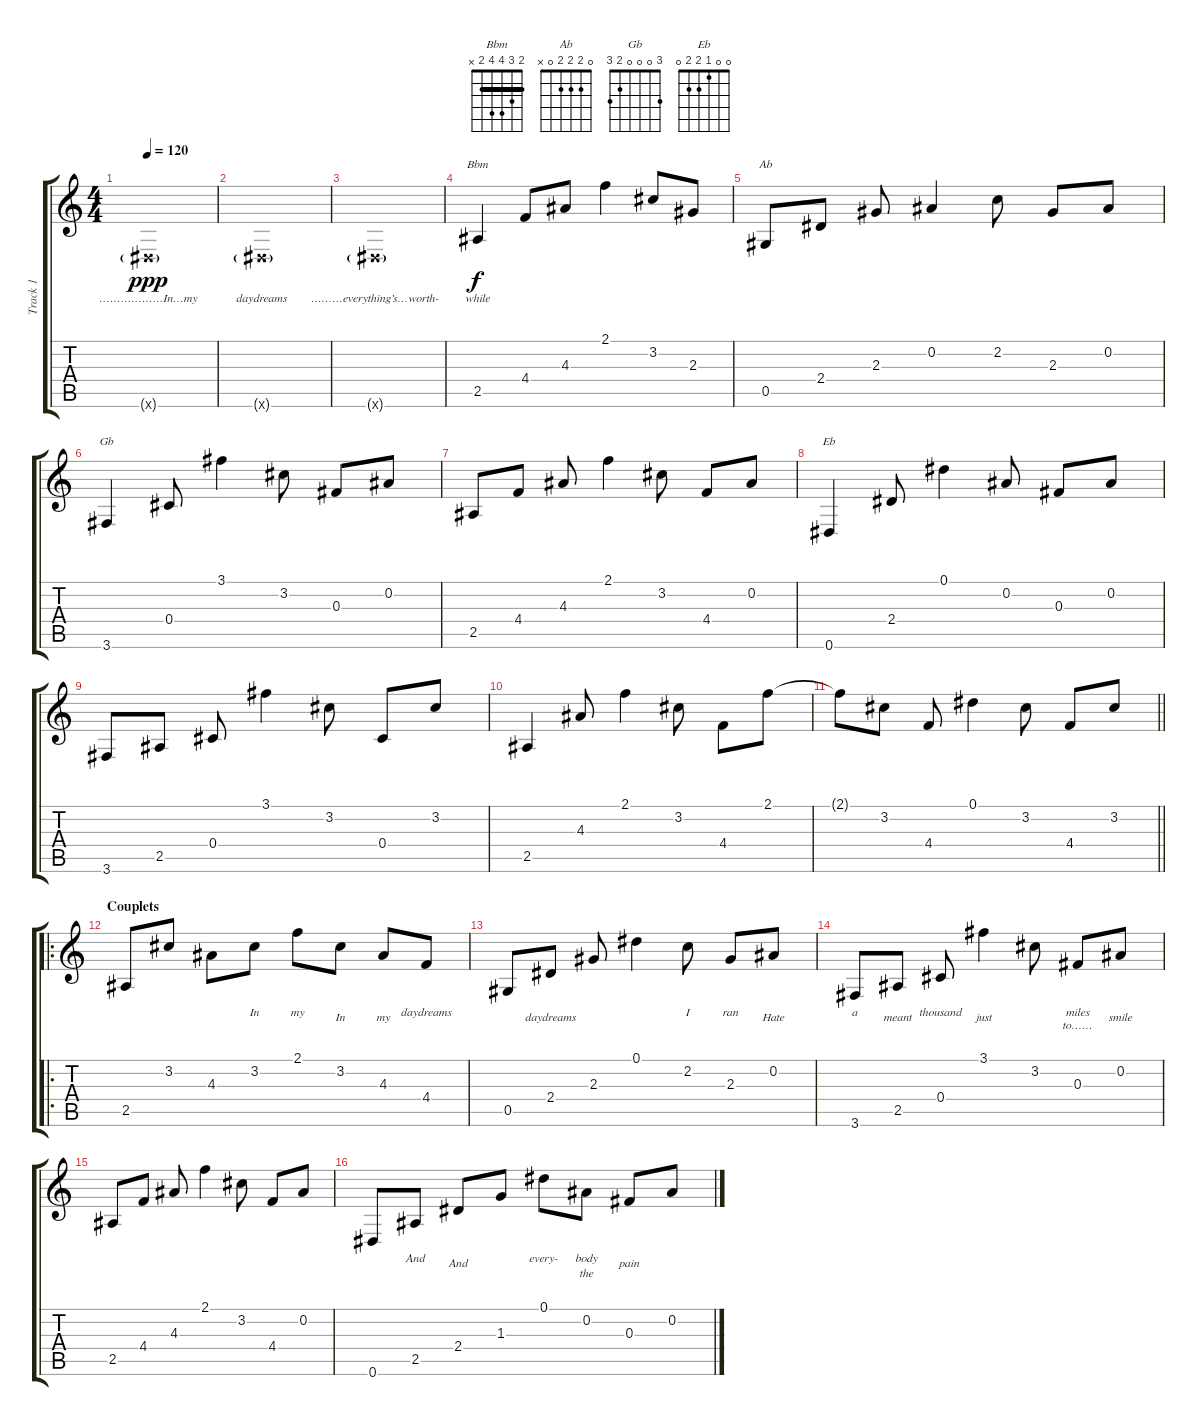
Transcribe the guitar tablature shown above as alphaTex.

\track ("Track 1" "Track 1") {instrument acousticguitarsteel}
\staff {score tabs}
\tuning (Eb4 Bb3 Gb3 Db3 Ab2 Eb2) {hide}
\chord ("Bbm" 2 3 4 4 2 x) {barre 2}
\chord ("Ab" 0 2 2 2 0 x)
\chord ("Gb" 3 0 0 0 2 3)
\chord ("Eb" 0 0 1 2 2 0)
\ts (4 4)
\tempo 120
\clef g2
\ks c
0.6{g x}.1{lyrics (0 "………………In…my") lyrics (1 "") lyrics (2 "") lyrics (3 "") lyrics (4 "") dy ppp instrument acousticguitarsteel} |
0.6{g x}.1{lyrics (0 "daydreams") lyrics (1 "") lyrics (2 "") lyrics (3 "") lyrics (4 "")} |
0.6{g x}.1{lyrics (0 "………everything’s…worth-") lyrics (1 "") lyrics (2 "") lyrics (3 "") lyrics (4 "")} |
2.5.4{ch "Bbm" lyrics (0 "while") lyrics (1 "") lyrics (2 "") lyrics (3 "") lyrics (4 "") dy f} 4.4.8{lyrics (0 "") lyrics (1 "") lyrics (2 "") lyrics (3 "") lyrics (4 "")} 4.3.8{lyrics (0 "") lyrics (1 "") lyrics (2 "") lyrics (3 "") lyrics (4 "")} 2.1.4{lyrics (0 "") lyrics (1 "") lyrics (2 "") lyrics (3 "") lyrics (4 "")} 3.2.8{lyrics (0 "") lyrics (1 "") lyrics (2 "") lyrics (3 "") lyrics (4 "")} 2.3.8{lyrics (0 "") lyrics (1 "") lyrics (2 "") lyrics (3 "") lyrics (4 "")} |
0.5.8{ch "Ab" lyrics (0 "") lyrics (1 "") lyrics (2 "") lyrics (3 "") lyrics (4 "")} 2.4.8{lyrics (0 "") lyrics (1 "") lyrics (2 "") lyrics (3 "") lyrics (4 "")} 2.3.8{lyrics (0 "") lyrics (1 "") lyrics (2 "") lyrics (3 "") lyrics (4 "")} 0.2.4{lyrics (0 "") lyrics (1 "") lyrics (2 "") lyrics (3 "") lyrics (4 "")} 2.2.8{lyrics (0 "") lyrics (1 "") lyrics (2 "") lyrics (3 "") lyrics (4 "")} 2.3.8{lyrics (0 "") lyrics (1 "") lyrics (2 "") lyrics (3 "") lyrics (4 "")} 0.2.8{lyrics (0 "") lyrics (1 "") lyrics (2 "") lyrics (3 "") lyrics (4 "")} |
3.6.4{ch "Gb" lyrics (0 "") lyrics (1 "") lyrics (2 "") lyrics (3 "") lyrics (4 "")} 0.4.8{lyrics (0 "") lyrics (1 "") lyrics (2 "") lyrics (3 "") lyrics (4 "")} 3.1.4{lyrics (0 "") lyrics (1 "") lyrics (2 "") lyrics (3 "") lyrics (4 "")} 3.2.8{lyrics (0 "") lyrics (1 "") lyrics (2 "") lyrics (3 "") lyrics (4 "")} 0.3.8{lyrics (0 "") lyrics (1 "") lyrics (2 "") lyrics (3 "") lyrics (4 "")} 0.2.8{lyrics (0 "") lyrics (1 "") lyrics (2 "") lyrics (3 "") lyrics (4 "")} |
2.5.8{lyrics (0 "") lyrics (1 "") lyrics (2 "") lyrics (3 "") lyrics (4 "")} 4.4.8{lyrics (0 "") lyrics (1 "") lyrics (2 "") lyrics (3 "") lyrics (4 "")} 4.3.8{lyrics (0 "") lyrics (1 "") lyrics (2 "") lyrics (3 "") lyrics (4 "")} 2.1.4{lyrics (0 "") lyrics (1 "") lyrics (2 "") lyrics (3 "") lyrics (4 "")} 3.2.8{lyrics (0 "") lyrics (1 "") lyrics (2 "") lyrics (3 "") lyrics (4 "")} 4.4.8{lyrics (0 "") lyrics (1 "") lyrics (2 "") lyrics (3 "") lyrics (4 "")} 0.2.8{lyrics (0 "") lyrics (1 "") lyrics (2 "") lyrics (3 "") lyrics (4 "")} |
0.6.4{ch "Eb" lyrics (0 "") lyrics (1 "") lyrics (2 "") lyrics (3 "") lyrics (4 "")} 2.4.8{lyrics (0 "") lyrics (1 "") lyrics (2 "") lyrics (3 "") lyrics (4 "")} 0.1.4{lyrics (0 "") lyrics (1 "") lyrics (2 "") lyrics (3 "") lyrics (4 "")} 0.2.8{lyrics (0 "") lyrics (1 "") lyrics (2 "") lyrics (3 "") lyrics (4 "")} 0.3.8{lyrics (0 "") lyrics (1 "") lyrics (2 "") lyrics (3 "") lyrics (4 "")} 0.2.8{lyrics (0 "") lyrics (1 "") lyrics (2 "") lyrics (3 "") lyrics (4 "")} |
3.6.8{lyrics (0 "") lyrics (1 "") lyrics (2 "") lyrics (3 "") lyrics (4 "")} 2.5.8{lyrics (0 "") lyrics (1 "") lyrics (2 "") lyrics (3 "") lyrics (4 "")} 0.4.8{lyrics (0 "") lyrics (1 "") lyrics (2 "") lyrics (3 "") lyrics (4 "")} 3.1.4{lyrics (0 "") lyrics (1 "") lyrics (2 "") lyrics (3 "") lyrics (4 "")} 3.2.8{lyrics (0 "") lyrics (1 "") lyrics (2 "") lyrics (3 "") lyrics (4 "")} 0.4.8{lyrics (0 "") lyrics (1 "") lyrics (2 "") lyrics (3 "") lyrics (4 "")} 3.2.8{lyrics (0 "") lyrics (1 "") lyrics (2 "") lyrics (3 "") lyrics (4 "")} |
2.5.4{lyrics (0 "") lyrics (1 "") lyrics (2 "") lyrics (3 "") lyrics (4 "")} 4.3.8{lyrics (0 "") lyrics (1 "") lyrics (2 "") lyrics (3 "") lyrics (4 "")} 2.1.4{lyrics (0 "") lyrics (1 "") lyrics (2 "") lyrics (3 "") lyrics (4 "")} 3.2.8{lyrics (0 "") lyrics (1 "") lyrics (2 "") lyrics (3 "") lyrics (4 "")} 4.4.8{lyrics (0 "") lyrics (1 "") lyrics (2 "") lyrics (3 "") lyrics (4 "")} 2.1.8{lyrics (0 "") lyrics (1 "") lyrics (2 "") lyrics (3 "") lyrics (4 "")} |
\barLineRight lightlight
2.1{t}.8{lyrics (0 "") lyrics (1 "") lyrics (2 "") lyrics (3 "") lyrics (4 "")} 3.2.8{lyrics (0 "") lyrics (1 "") lyrics (2 "") lyrics (3 "") lyrics (4 "")} 4.4.8{lyrics (0 "") lyrics (1 "") lyrics (2 "") lyrics (3 "") lyrics (4 "")} 0.1.4{lyrics (0 "") lyrics (1 "") lyrics (2 "") lyrics (3 "") lyrics (4 "")} 3.2.8{lyrics (0 "") lyrics (1 "") lyrics (2 "") lyrics (3 "") lyrics (4 "")} 4.4.8{lyrics (0 "") lyrics (1 "") lyrics (2 "") lyrics (3 "") lyrics (4 "")} 3.2.8{lyrics (0 "") lyrics (1 "") lyrics (2 "") lyrics (3 "") lyrics (4 "")} |
\ro
\section ("" "Couplets")
2.5.8{lyrics (0 "") lyrics (1 "") lyrics (2 "") lyrics (3 "") lyrics (4 "")} 3.2.8{lyrics (0 "") lyrics (1 "") lyrics (2 "") lyrics (3 "") lyrics (4 "")} 4.3.8{lyrics (0 "") lyrics (1 "") lyrics (2 "") lyrics (3 "") lyrics (4 "")} 3.2.8{lyrics (0 "In") lyrics (1 "") lyrics (2 "") lyrics (3 "") lyrics (4 "")} 2.1.8{lyrics (0 "my") lyrics (1 "") lyrics (2 "") lyrics (3 "") lyrics (4 "")} 3.2.8{lyrics (0 "") lyrics (1 "In") lyrics (2 "") lyrics (3 "") lyrics (4 "")} 4.3.8{lyrics (0 "") lyrics (1 "my") lyrics (2 "") lyrics (3 "") lyrics (4 "")} 4.4.8{lyrics (0 "daydreams") lyrics (1 "") lyrics (2 "") lyrics (3 "") lyrics (4 "")} |
0.5.8{lyrics (0 "") lyrics (1 "") lyrics (2 "") lyrics (3 "") lyrics (4 "")} 2.4.8{lyrics (0 "") lyrics (1 "daydreams") lyrics (2 "") lyrics (3 "") lyrics (4 "")} 2.3.8{lyrics (0 "") lyrics (1 "") lyrics (2 "") lyrics (3 "") lyrics (4 "")} 0.1.4{lyrics (0 "") lyrics (1 "") lyrics (2 "") lyrics (3 "") lyrics (4 "")} 2.2.8{lyrics (0 "I") lyrics (1 "") lyrics (2 "") lyrics (3 "") lyrics (4 "")} 2.3.8{lyrics (0 "ran") lyrics (1 "") lyrics (2 "") lyrics (3 "") lyrics (4 "")} 0.2.8{lyrics (0 "") lyrics (1 "Hate") lyrics (2 "") lyrics (3 "") lyrics (4 "")} |
3.6.8{lyrics (0 "a") lyrics (1 "") lyrics (2 "") lyrics (3 "") lyrics (4 "")} 2.5.8{lyrics (0 "") lyrics (1 "meant") lyrics (2 "") lyrics (3 "") lyrics (4 "")} 0.4.8{lyrics (0 "thousand") lyrics (1 "") lyrics (2 "") lyrics (3 "") lyrics (4 "")} 3.1.4{lyrics (0 "") lyrics (1 "just") lyrics (2 "") lyrics (3 "") lyrics (4 "")} 3.2.8{lyrics (0 "") lyrics (1 "") lyrics (2 "") lyrics (3 "") lyrics (4 "")} 0.3.8{lyrics (0 "miles") lyrics (1 "to……") lyrics (2 "") lyrics (3 "") lyrics (4 "")} 0.2.8{lyrics (0 "") lyrics (1 "smile") lyrics (2 "") lyrics (3 "") lyrics (4 "")} |
2.5.8{lyrics (0 "") lyrics (1 "") lyrics (2 "") lyrics (3 "") lyrics (4 "")} 4.4.8{lyrics (0 "") lyrics (1 "") lyrics (2 "") lyrics (3 "") lyrics (4 "")} 4.3.8{lyrics (0 "") lyrics (1 "") lyrics (2 "") lyrics (3 "") lyrics (4 "")} 2.1.4{lyrics (0 "") lyrics (1 "") lyrics (2 "") lyrics (3 "") lyrics (4 "")} 3.2.8{lyrics (0 "") lyrics (1 "") lyrics (2 "") lyrics (3 "") lyrics (4 "")} 4.4.8{lyrics (0 "") lyrics (1 "") lyrics (2 "") lyrics (3 "") lyrics (4 "")} 0.2.8{lyrics (0 "") lyrics (1 "") lyrics (2 "") lyrics (3 "") lyrics (4 "")} |
0.6.8{lyrics (0 "") lyrics (1 "") lyrics (2 "") lyrics (3 "") lyrics (4 "")} 2.5.8{lyrics (0 "And") lyrics (1 "") lyrics (2 "") lyrics (3 "") lyrics (4 "")} 2.4.8{lyrics (0 "") lyrics (1 "And") lyrics (2 "") lyrics (3 "") lyrics (4 "")} 1.3.8{lyrics (0 "") lyrics (1 "") lyrics (2 "") lyrics (3 "") lyrics (4 "")} 0.1.8{lyrics (0 "every-") lyrics (1 "") lyrics (2 "") lyrics (3 "") lyrics (4 "")} 0.2.8{lyrics (0 "body") lyrics (1 "the") lyrics (2 "") lyrics (3 "") lyrics (4 "")} 0.3.8{lyrics (0 "") lyrics (1 "pain") lyrics (2 "") lyrics (3 "") lyrics (4 "")} 0.2.8{lyrics (0 "") lyrics (1 "") lyrics (2 "") lyrics (3 "") lyrics (4 "")}
